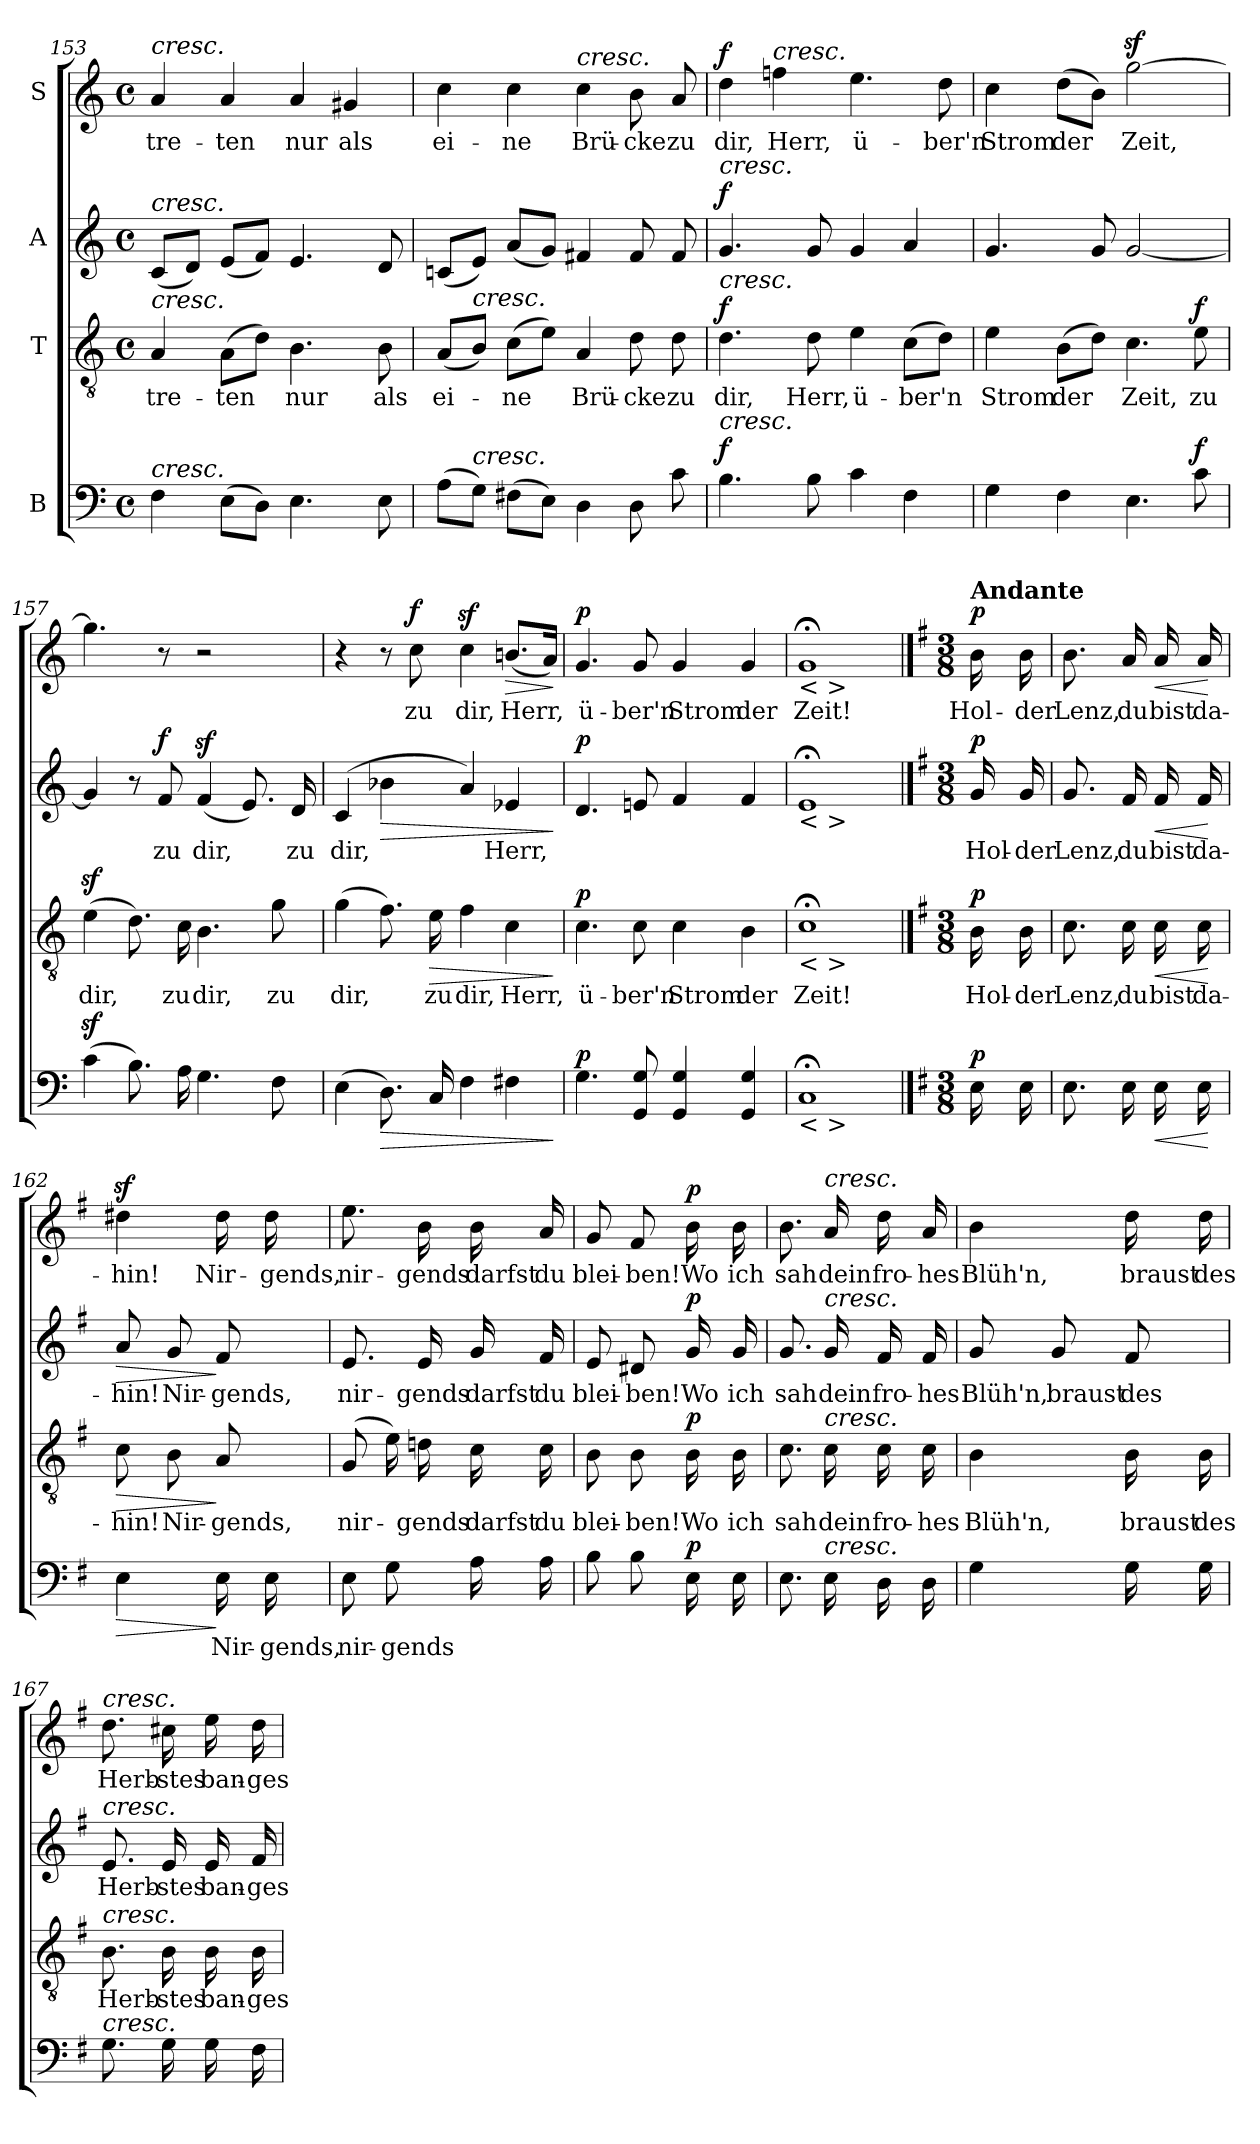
**kern	**text	**dynam	**kern	**text	**dynam	**kern	**text	**dynam	**kern	**text	**dynam
*part4	*part4	*part4	*part3	*part3	*part3	*part2	*part2	*part2	*part1	*part1	*part1
*staff4	*staff4	*staff4	*staff3	*staff3	*staff3	*staff2	*staff2	*staff2	*staff1	*staff1	*staff1
*I"B	*	*	*I"T	*	*	*I"A	*	*	*I"S	*	*
*clefF4	*	*	*clefGv2	*	*	*clefG2	*	*	*clefG2	*	*
*k[]	*	*	*k[]	*	*	*k[]	*	*	*k[]	*	*
*M4/4	*	*	*M4/4	*	*	*M4/4	*	*	*M4/4	*	*
*met(c)	*	*	*met(c)	*	*	*met(c)	*	*	*met(c)	*	*
=153	=153	=153	=153	=153	=153	=153	=153	=153	=153	=153	=153
!	!	!	!	!	!	!	!	!	!LO:TX:a:i:t=cresc.	!	!
!	!	!	!	!	!	!LO:TX:a:i:t=cresc.	!	!	!	!	!
!	!	!	!LO:TX:a:i:t=cresc.	!	!	!	!	!	!	!	!
!LO:TX:a:i:t=cresc.	!	!	!	!	!	!	!	!	!	!	!
4F\	.	.	4A/	-­tre-	.	(>8c/L	.	.	4a/	-­tre-	.
.	.	.	.	.	.	8d/J)	.	.	.	.	.
(8E\L	.	.	(8A\L	-ten	.	(>8e/L	.	.	4a/	-ten	.
8D\J)	.	.	8d\J)	.	.	8f/J)	.	.	.	.	.
4.E\	.	.	4.B\	nur	.	4.e/	.	.	4a/	nur	.
.	.	.	.	.	.	.	.	.	4g#X/	als	.
8E\	.	.	8B\	als	.	8d/	.	.	.	.	.
=154	=154	=154	=154	=154	=154	=154	=154	=154	=154	=154	=154
(8A\L	.	.	(8A/L	ei-	.	(>8cn/L	.	.	4cc\	ei-	.
!	!	!	!LO:TX:a:i:t=cresc.	!	!	!	!	!	!	!	!
!LO:TX:a:i:t=cresc.	!	!	!	!	!	!	!	!	!	!	!
8G\J)	.	.	8B/J)	.	.	8e/J)	.	.	.	.	.
(8F#X\L	.	.	(8c\L	-ne	.	(>8a/L	.	.	4cc\	-ne	.
8E\J)	.	.	8e\J)	.	.	8g/J)	.	.	.	.	.
!	!	!	!	!	!	!	!	!	!LO:TX:a:i:t=cresc.	!	!
4D\	.	.	4A/	Brü-	.	4f#X/	.	.	4cc\	Brü-	.
8D\	.	.	8d\	-cke	.	8f#/	.	.	8b\	-cke	.
8c\	.	.	8d\	zu	.	8f#/	.	.	8a/	zu	.
=155	=155	=155	=155	=155	=155	=155	=155	=155	=155	=155	=155
!	!	!	!	!	!	!LO:TX:a:i:t=cresc.	!	!	!	!	!
!	!	!	!LO:TX:a:i:t=cresc.	!	!	!	!	!	!	!	!
!LO:TX:a:i:t=cresc.	!	!	!	!	!	!	!	!	!	!	!
!	!	!LO:DY:a	!	!	!LO:DY:a	!	!	!LO:DY:a	!	!	!LO:DY:a
4.B\	.	f	4.d\	dir,	f	4.g/	.	f	4dd\	dir,	f
!	!	!	!	!	!	!	!	!	!LO:TX:a:i:t=cresc.	!	!
.	.	.	.	.	.	.	.	.	4ffn\	Herr,	.
8B\	.	.	8d\	Herr,	.	8g/	.	.	.	.	.
4c\	.	.	4e\	ü-	.	4g/	.	.	4.ee\	ü-	.
4F\	.	.	(8c\L	-ber'n	.	4a/	.	.	.	.	.
.	.	.	8d\J)	.	.	.	.	.	8dd\	-ber'n	.
!!LO:LB:g=z
=156	=156	=156	=156	=156	=156	=156	=156	=156	=156	=156	=156
4G\	.	.	4e\	Strom	.	4.g/	.	.	4cc\	Strom	.
4F\	.	.	(8B\L	der	.	.	.	.	(8dd\L	der	.
.	.	.	8d\J)	.	.	8g/	.	.	8b\J)	.	.
4.E\	.	.	4.c\	Zeit,	.	[2g/	.	.	[2ggz>\	Zeit,	.
!	!	!LO:DY:a	!	!	!LO:DY:a	!	!	!	!	!	!
8c\	.	f	8e\	zu	f	.	.	.	.	.	.
=157	=157	=157	=157	=157	=157	=157	=157	=157	=157	=157	=157
(4cz>\	.	.	(4ez>\	dir,	.	4g/]	.	.	4.gg\]	.	.
8.B\)	.	.	8.d\)	.	.	8r	.	.	.	.	.
!	!	!	!	!	!	!	!	!LO:DY:a	!	!	!
.	.	.	.	.	.	8f/	zu	f	8r	.	.
16A\	.	.	16c\	zu	.	.	.	.	.	.	.
4.G\	.	.	4.B\	dir,	.	(4fz>/	dir,	.	2r	.	.
.	.	.	.	.	.	8.e/)	.	.	.	.	.
8F\	.	.	8g\	zu	.	.	.	.	.	.	.
.	.	.	.	.	.	16d/	zu	.	.	.	.
=158	=158	=158	=158	=158	=158	=158	=158	=158	=158	=158	=158
(4E\	.	.	(4g\	dir,	.	(>4c/	dir,	.	4r	.	.
!	!	!LO:HP:b	!	!	!	!	!	!LO:HP:b	!	!	!
8.D\)	.	>	8.f\)	.	.	4b-X\	.	>	8r	.	.
!	!	!	!	!	!	!	!	!	!	!	!LO:DY:a
.	.	.	.	.	.	.	.	.	8cc\	zu	f
!	!	!	!	!	!LO:HP:b	!	!	!	!	!	!
16C/	.	.	16e\	zu	>	.	.	.	.	.	.
4F\	.	.	4f\	dir,	.	4a/)	.	.	4ccz>\	dir,	.
!	!	!	!	!	!	!	!	!	!	!	!LO:HP:b
4F#X\	.	.	4c\	Herr,	.	4e-X/	Herr,	.	(8.bn/L	Herr,	>
.	.	.	.	.	.	.	.	.	16a/Jk)	.	.
.	.	]	.	.	]	.	.	]	.	.	]
=159	=159	=159	=159	=159	=159	=159	=159	=159	=159	=159	=159
!	!	!LO:DY:a	!	!	!LO:DY:a	!	!	!LO:DY:a	!	!	!LO:DY:a
4.G\	.	p	4.c\	ü-	p	4.d/	.	p	4.g/	ü-	p
8GG/ 8G/	.	.	8c\	-ber'n	.	8en/	.	.	8g/	-ber'n	.
4GG/ 4G/	.	.	4c\	Strom	.	4f/	.	.	4g/	Strom	.
4GG/ 4G/	.	.	4B\	der	.	4f/	.	.	4g/	der	.
=160	=160	=160	=160	=160	=160	=160	=160	=160	=160	=160	=160
!	!	!	!	!	!	!	!	!	!LO:TX:b:i:t=< >	!	!
!	!	!	!	!	!	!LO:TX:b:i:t=< >	!	!	!	!	!
!	!	!	!LO:TX:b:i:t=< >	!	!	!	!	!	!	!	!
!LO:TX:b:i:t=< >	!	!	!	!	!	!	!	!	!	!	!
1C;<	.	.	1c;<	Zeit!	.	1e;<	.	.	1g;<	Zeit!	.
!!LO:PB:g=z
==160X9	==160X9	==160X9	==160X9	==160X9	==160X9	==160X9	==160X9	==160X9	==160X9	==160X9	==160X9
*k[f#]	*	*	*k[f#]	*	*	*k[f#]	*	*	*k[f#]	*	*
*M3/8	*	*	*M3/8	*	*	*M3/8	*	*	*M3/8	*	*
!	!	!	!	!	!	!	!	!	!LO:TX:a:B:t=Andante	!	!
!	!	!LO:DY:a	!	!	!LO:DY:a	!	!	!LO:DY:a	!	!	!LO:DY:a
16E\	.	p	16B\	Hol-	p	16g/	Hol-	p	16b\	Hol-	p
16E\	.	.	16B\	-der	.	16g/	-der	.	16b\	-der	.
=161	=161	=161	=161	=161	=161	=161	=161	=161	=161	=161	=161
8.E\	.	.	8.c\	Lenz,	.	8.g/	Lenz,	.	8.b\	Lenz,	.
16E\	.	.	16c\	du	.	16f#/	du	.	16a/	du	.
!	!	!LO:HP:b	!	!	!LO:HP:b	!	!	!LO:HP:b	!	!	!LO:HP:b
16E\	.	<	16c\	bist	<	16f#/	bist	<	16a/	bist	<
16E\	.	.	16c\	da-	.	16f#/	da-	.	16a/	da-	.
.	.	[	.	.	[	.	.	[	.	.	[
=162	=162	=162	=162	=162	=162	=162	=162	=162	=162	=162	=162
!	!	!LO:HP:b	!	!	!LO:HP:b	!	!	!LO:HP:b	!	!	!
4E\	.	>	8c\	-hin!	>	8a/	-hin!	>	4dd#Xz>\	-hin!	.
.	.	.	8B\	Nir-	.	8g/	Nir-	.	.	.	.
16E\	Nir-	]	8A/	-gends,	]	8f#/	-gends,	]	16dd#\	Nir-	.
16E\	-gends,	.	.	.	.	.	.	.	16dd#\	-gends,	.
=163	=163	=163	=163	=163	=163	=163	=163	=163	=163	=163	=163
8E\	nir-	.	(8G/	nir-	.	8.e/	nir-	.	8.ee\	nir-	.
8G\	-gends	.	16e\)	.	.	.	.	.	.	.	.
.	.	.	16dn\	-gends	.	16e/	-gends	.	16b\	-gends	.
16A\	.	.	16c\	darfst	.	16g/	darfst	.	16b\	darfst	.
16A\	.	.	16c\	du	.	16f#/	du	.	16a/	du	.
!!LO:LB:g=z
=164	=164	=164	=164	=164	=164	=164	=164	=164	=164	=164	=164
8B\	.	.	8B\	blei-	.	8e/	blei-	.	8g/	blei-	.
8B\	.	.	8B\	-ben!	.	8d#X/	-ben!	.	8f#/	-ben!	.
!	!	!LO:DY:a	!	!	!LO:DY:a	!	!	!LO:DY:a	!	!	!LO:DY:a
16E\	.	p	16B\	Wo	p	16g/	Wo	p	16b\	Wo	p
16E\	.	.	16B\	ich	.	16g/	ich	.	16b\	ich	.
=165	=165	=165	=165	=165	=165	=165	=165	=165	=165	=165	=165
8.E\	.	.	8.c\	sah	.	8.g/	sah	.	8.b\	sah	.
!	!	!	!	!	!	!	!	!	!LO:TX:a:i:t=cresc.	!	!
!	!	!	!	!	!	!LO:TX:a:i:t=cresc.	!	!	!	!	!
!	!	!	!LO:TX:a:i:t=cresc.	!	!	!	!	!	!	!	!
!LO:TX:a:i:t=cresc.	!	!	!	!	!	!	!	!	!	!	!
16E\	.	.	16c\	dein	.	16g/	dein	.	16a/	dein	.
16D\	.	.	16c\	fro-	.	16f#/	fro-	.	16dd\	fro-	.
16D\	.	.	16c\	-hes	.	16f#/	-hes	.	16a/	-hes	.
=166	=166	=166	=166	=166	=166	=166	=166	=166	=166	=166	=166
4G\	.	.	4B\	Blüh'n,	.	8g/	Blüh'n,	.	4b\	Blüh'n,	.
.	.	.	.	.	.	8g/	braust	.	.	.	.
16G\	.	.	16B\	braust	.	8f#/	des	.	16dd\	braust	.
16G\	.	.	16B\	des	.	.	.	.	16dd\	des	.
=167	=167	=167	=167	=167	=167	=167	=167	=167	=167	=167	=167
!	!	!	!	!	!	!	!	!	!LO:TX:a:i:t=cresc.	!	!
!	!	!	!	!	!	!LO:TX:a:i:t=cresc.	!	!	!	!	!
!	!	!	!LO:TX:a:i:t=cresc.	!	!	!	!	!	!	!	!
!LO:TX:a:i:t=cresc.	!	!	!	!	!	!	!	!	!	!	!
8.G\	.	.	8.B\	Herb-	.	8.e/	Herb-	.	8.dd\	Herb-	.
16G\	.	.	16B\	-stes	.	16e/	-stes	.	16cc#X\	-stes	.
16G\	.	.	16B\	ban-	.	16e/	ban-	.	16ee\	ban-	.
16F#\	.	.	16B\	-ges	.	16f#/	-ges	.	16dd\	-ges	.
=	=	=	=	=	=	=	=	=	=	=	=
*-	*-	*-	*-	*-	*-	*-	*-	*-	*-	*-	*-
